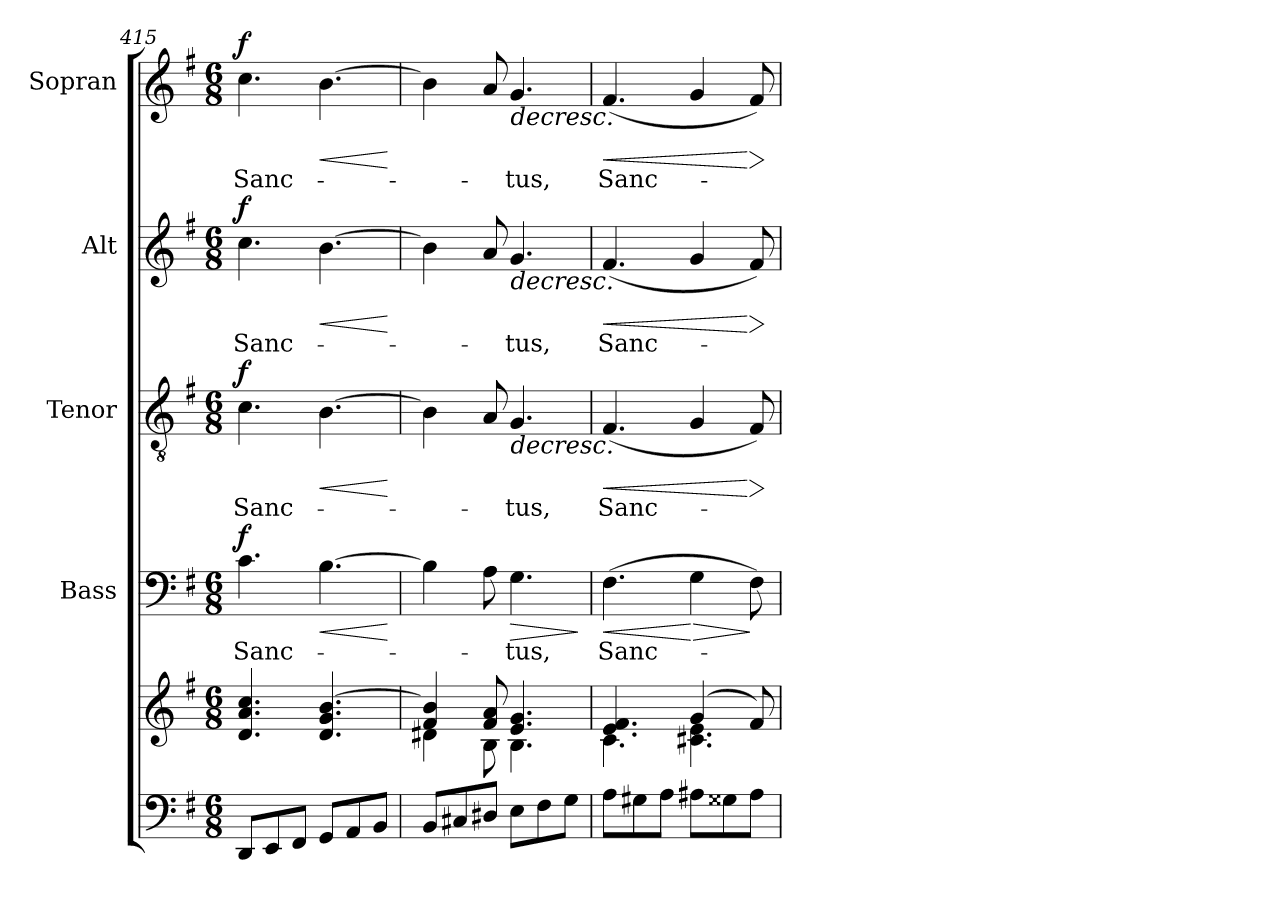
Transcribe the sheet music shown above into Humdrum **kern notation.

**kern	**kern	**kern	**text	**dynam	**kern	**text	**dynam	**kern	**text	**dynam	**kern	**text	**dynam
*part5	*part5	*part4	*part4	*part4	*part3	*part3	*part3	*part2	*part2	*part2	*part1	*part1	*part1
*staff6	*staff5	*staff4	*staff4	*staff4	*staff3	*staff3	*staff3	*staff2	*staff2	*staff2	*staff1	*staff1	*staff1
*	*	*I"Bass	*	*	*I"Tenor	*	*	*I"Alt	*	*	*I"Sopran	*	*
*	*	*I'B.	*	*	*I'T.	*	*	*I'A.	*	*	*I'S.	*	*
*clefF4	*clefG2	*clefF4	*	*	*clefGv2	*	*	*clefG2	*	*	*clefG2	*	*
*k[f#]	*k[f#]	*k[f#]	*	*	*k[f#]	*	*	*k[f#]	*	*	*k[f#]	*	*
*G:	*G:	*G:	*	*	*G:	*	*	*G:	*	*	*G:	*	*
*M6/8	*M6/8	*M6/8	*	*	*M6/8	*	*	*M6/8	*	*	*M6/8	*	*
=415	=415	=415	=415	=415	=415	=415	=415	=415	=415	=415	=415	=415	=415
!	!	!	!LO:LY:b	!LO:DY:a	!	!LO:LY:b	!LO:DY:a	!	!LO:LY:b	!LO:DY:a	!	!LO:LY:b	!LO:DY:a
8DD/L	4.d/ 4.a/ 4.cc/	4.c\	Sanc-	f	4.c\	Sanc-	f	4.cc\	Sanc-	f	4.cc\	Sanc-	f
8EE/	.	.	.	.	.	.	.	.	.	.	.	.	.
8FF#/J	.	.	.	.	.	.	.	.	.	.	.	.	.
!	!	!	!	!LO:HP:b	!	!	!LO:HP:b	!	!	!LO:HP:b	!	!	!LO:HP:b
8GG/L	4.d/ 4.g/ [>4.b/	[4.B\	.	<	[4.B\	.	<	[4.b\	.	<	[4.b\	.	<
8AA/	.	.	.	.	.	.	.	.	.	.	.	.	.
8BB/J	.	.	.	.	.	.	.	.	.	.	.	.	.
.	.	.	.	[	.	.	[	.	.	[	.	.	[
=416	=416	=416	=416	=416	=416	=416	=416	=416	=416	=416	=416	=416	=416
*	*^	*	*	*	*	*	*	*	*	*	*	*	*
8BB/L	4f#/ 4b/]	4d#X\	4B\]	.	.	4B\]	.	.	4b\]	.	.	4b\]	.	.
8C#X/	.	.	.	.	.	.	.	.	.	.	.	.	.	.
8D#X/J	8f#/ 8a/	8B\	8A\	.	.	8A/	.	.	8a/	.	.	8a/	.	.
!	!	!	!	!LO:LY:b	!LO:HP:b	!	!LO:LY:b	!LO:HP:b	!	!LO:LY:b	!LO:HP:b	!	!LO:LY:b	!LO:HP:b
8E\L	4.e/ 4.g/	4.B\	4.G\	-tus,	>	4.G/	-tus,	>	4.g/	-tus,	>	4.g/	-tus,	>
8F#\	.	.	.	.	.	.	.	.	.	.	.	.	.	.
8G\J	.	.	.	.	.	.	.	.	.	.	.	.	.	.
*	*v	*v	*	*	*	*	*	*	*	*	*	*	*	*
.	.	.	.	]	.	.	.	.	.	.	.	.	.
=417	=417	=417	=417	=417	=417	=417	=417	=417	=417	=417	=417	=417	=417
*	*^	*	*	*	*	*	*	*	*	*	*	*	*
!	!	!	!	!LO:LY:b	!LO:HP:b	!	!LO:LY:b	!LO:HP:b	!	!LO:LY:b	!LO:HP:b	!	!LO:LY:b	!LO:HP:b
8A\L	4.e/ 4.f#/	4.c\	(>4.F#\	Sanc-	<	(<4.F#/	Sanc-	<	(<4.f#/	Sanc-	<	(<4.f#/	Sanc-	<
8G#X\	.	.	.	.	.	.	.	.	.	.	.	.	.	.
8A\J	.	.	.	.	.	.	.	.	.	.	.	.	.	.
!	!	!	!	!	!LO:HP:n=1:b	!	!	!	!	!	!	!	!	!
8A#X\L	(4g/	4.c#X\ 4.e\	4G\	.	[ >	4G/	.	]	4g/	.	]	4g/	.	]
8G##X\	.	.	.	.	.	.	.	.	.	.	.	.	.	.
!	!	!	!	!	!	!	!	!LO:HP:n=1:b	!	!	!LO:HP:n=1:b	!	!	!LO:HP:n=1:b
8A#\J	8f#/)	.	8F#\)	.	]	8F#/)	.	[ >	8f#/)	.	[ >	8f#/)	.	[ >
*	*v	*v	*	*	*	*	*	*	*	*	*	*	*	*
.	.	.	.	.	.	.	]	.	.	]	.	.	]
=	=	=	=	=	=	=	=	=	=	=	=	=	=
*-	*-	*-	*-	*-	*-	*-	*-	*-	*-	*-	*-	*-	*-
